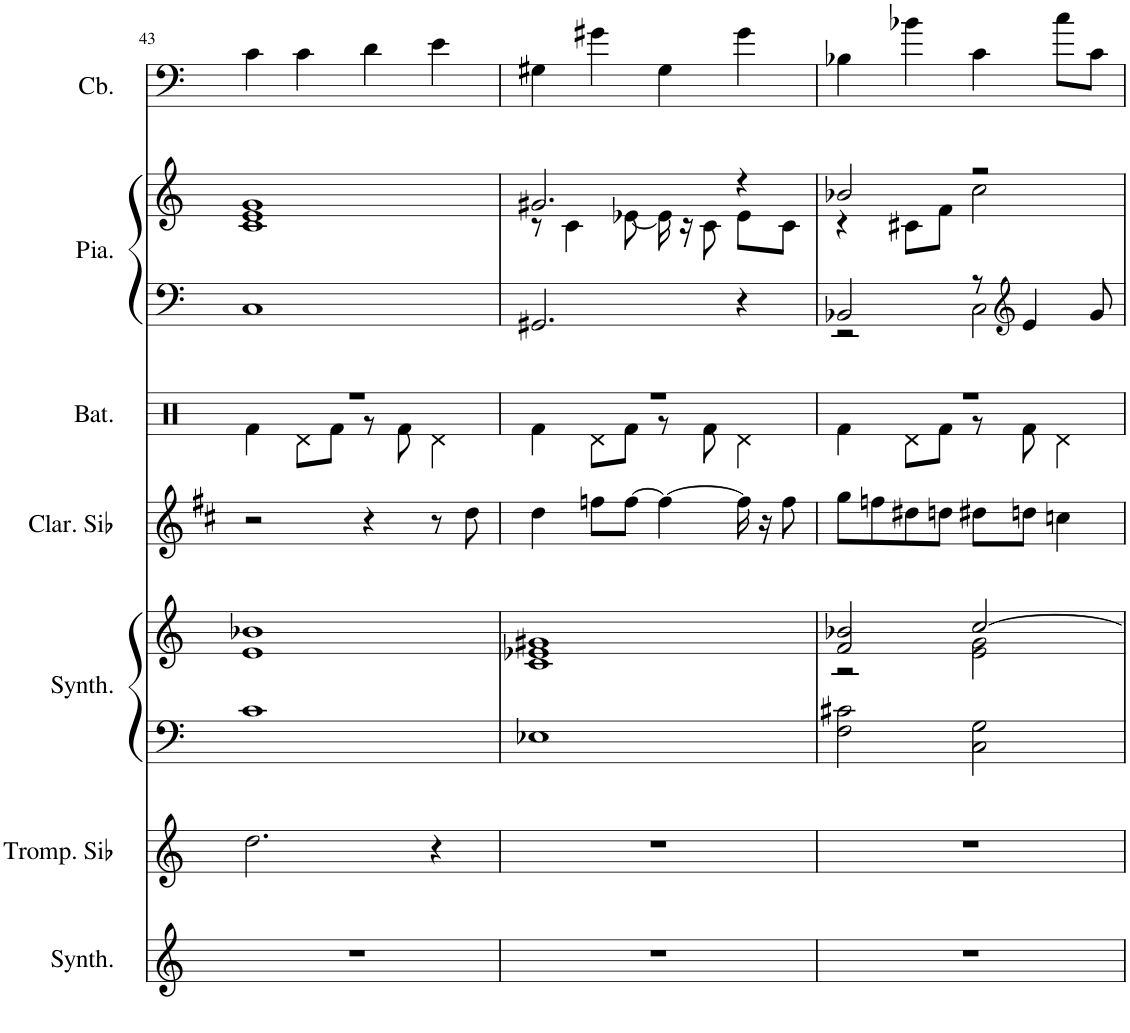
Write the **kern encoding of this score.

**kern	**kern	**kern	**kern	**kern	**kern	**kern	**kern	**kern
*part7	*part6	*part5	*part5	*part4	*part3	*part2	*part2	*part1
*staff9	*staff8	*staff7	*staff6	*staff5	*staff4	*staff3	*staff2	*staff1
*I"Synthétiseur de cuivres, Synth Brass 1	*I"Trompette en Sib, Trumpet	*I"Synthétiseur d'instruments à cordes, Synth Strings 2	*	*I"Clarinette en Sib	*I"Batterie	*I"Piano, Bright Acoustic Piano	*	*I"Contrebasse, Acoustic Bass
*I'Synth.	*I'Tromp. Sib	*I'Synth.	*	*I'Clar. Sib	*I'Bat.	*I'Pia.	*	*I'Cb.
!!LO:PB:g=z
*clefG2	*clefG2	*clefF4	*clefG2	*clefG2	*clefX	*clefG2	*clefG2	*clefF4
*	*Trd1c2	*	*	*Trd1c2	*	*	*	*Trd7c12
*k[]	*k[]	*k[]	*k[]	*k[f#c#]	*k[]	*k[]	*k[]	*k[]
*M4/4	*M4/4	*M4/4	*M4/4	*M4/4	*M4/4	*M4/4	*M4/4	*M4/4
=43	=43	=43	=43	=43	=43	=43	=43	=43
*	*	*	*	*	*^	*	*	*
1r	2.dd\	1c	1e 1b-X	2r	1r	4Rf\	1C	1c 1e 1g	4c\
.	.	.	.	.	.	8Rd\L	.	.	4c\
.	.	.	.	.	.	8Rf\J	.	.	.
.	.	.	.	4r	.	8r	.	.	4d\
.	.	.	.	.	.	8Rf\	.	.	.
.	4r	.	.	8r	.	4Rd\	.	.	4e\
.	.	.	.	8dd\	.	.	.	.	.
=44	=44	=44	=44	=44	=44	=44	=44	=44	=44
*	*	*	*	*	*	*	*	*^	*
1r	1r	1E-X	1c 1e-X 1g#X	4dd\	1r	4Rf\	2.GG#X/	2.g#X/	8r	4G#X\
.	.	.	.	.	.	.	.	.	4c\	.
.	.	.	.	8ffn\L	.	8Rd\L	.	.	.	4g#X\
.	.	.	.	[8ff\J	.	8Rf\J	.	.	[8e-X\	.
.	.	.	.	4ff\_	.	8r	.	.	16e-\]	4G#\
.	.	.	.	.	.	.	.	.	16r	.
.	.	.	.	.	.	8Rf\	.	.	8c\	.
.	.	.	.	16ff\]	.	4Rd\	4r	4r	8e-\L	4g#\
.	.	.	.	16r	.	.	.	.	.	.
.	.	.	.	8ff\	.	.	.	.	8c\J	.
=45	=45	=45	=45	=45	=45	=45	=45	=45	=45	=45
*	*	*	*^	*	*	*	*^	*	*	*
1r	1r	2F\ 2c#X\	2f/ 2b-X/	2r	8gg\L	1r	4Rf\	2BB-X/	2r	2b-X/	4r	4B-X\
.	.	.	.	.	8ffn\	.	.	.	.	.	.	.
.	.	.	.	.	8dd#X\	.	8Rd\L	.	.	.	8c#X\L	4b-X\
.	.	.	.	.	8ddn\J	.	8Rf\J	.	.	.	8f\J	.
.	.	2C\ 2G\	[2cc/	2e\ 2g\	8dd#X\L	.	8r	8r	2C\	2r	2cc\	4c\
*	*	*	*	*	*	*	*	*clefG2	*	*	*	*
.	.	.	.	.	8ddn\J	.	8Rf\	4e/	.	.	.	.
.	.	.	.	.	4ccn\	.	4Rd\	.	.	.	.	8cc\L
.	.	.	.	.	.	.	.	8g/	.	.	.	8c\J
*	*	*	*	*	*	*v	*v	*	*	*	*	*
*	*	*	*	*	*	*	*v	*v	*	*	*
*	*	*	*v	*v	*	*	*	*v	*v	*
=	=	=	=	=	=	=	=	=
*-	*-	*-	*-	*-	*-	*-	*-	*-
